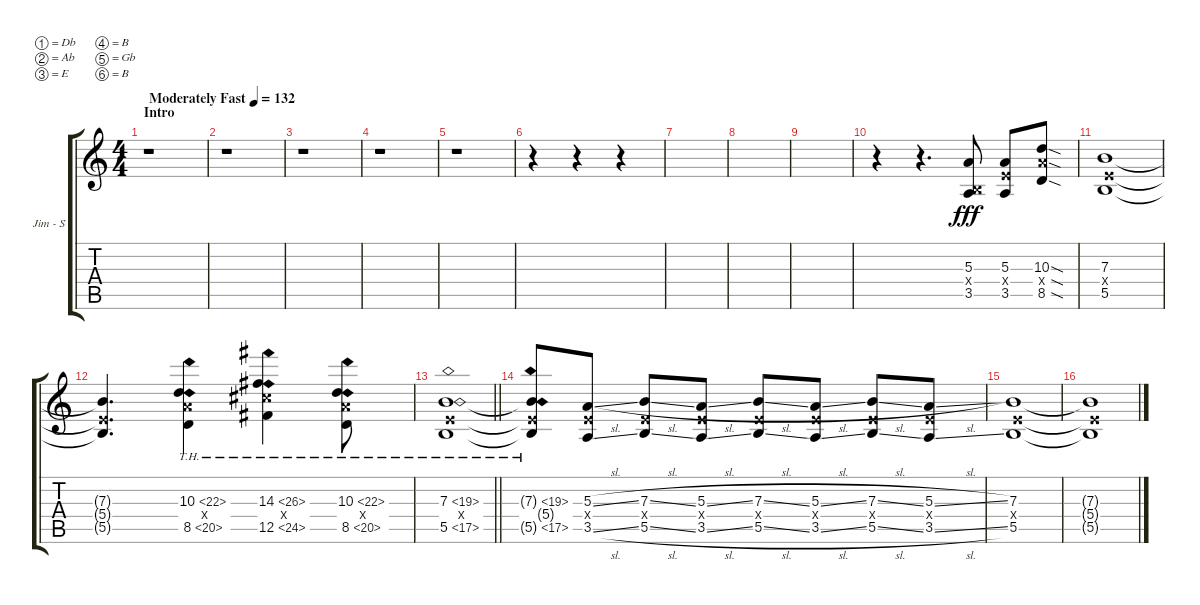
\bracketExtendMode groupsimilarinstruments
\firstSystemTrackNameOrientation horizontal
\otherSystemsTrackNameOrientation horizontal
\track ("Jim Root (Solo)" "Jim - S") {instrument distortionguitar}
\staff {score tabs}
\tuning (Db4 Ab3 E3 B2 Gb2 B1)
\ts (4 4)
\beaming (8 2 2 2 2)
\section ("" "Intro")
\tempo (132 "Moderately Fast")
\clef g2
\ks c
r.1{dy fff instrument distortionguitar} |
r.1 |
r.1 |
r.1 |
r.1 |
r.4 r.4 r.4 |
|
|
|
r.4 r.4{d} (3.5 5.3 0.4{x}).8 (3.5 5.4{x} 5.3).8 (8.5{sod} 10.4{sod x} 10.3{sod}).8 |
(7.3 5.4{x} 5.5).1 |
(7.3{t} 5.4{x t} 5.5{t}).4{d} (8.5{th 12} 10.4{x} 10.3{th 12}).4 (12.5{th 12} 14.4{x} 14.3{th 12}).4 (8.5{th 12} 10.4{x} 10.3{th 12}).8 |
\barLineRight lightlight
(7.3{th 12} 5.4{x} 5.5{th 12}).1 |
(7.3{th 12 t} 5.4{x t} 5.5{th 12 t}).8 (3.5{sl} 5.4{x} 5.3{sl}).8 (7.3{sl} 5.4{x} 5.5{sl}).8 (3.5{sl} 5.4{x} 5.3{sl}).8 (7.3{sl} 5.4{x} 5.5{sl}).8 (3.5{sl} 5.4{x} 5.3{sl}).8 (7.3{sl} 5.4{x} 5.5{sl}).8 (3.5{sl} 5.4{x} 5.3{sl}).8 |
(7.3 5.4{x} 5.5).1 |
(7.3{t} 5.4{x t} 5.5{t}).1
